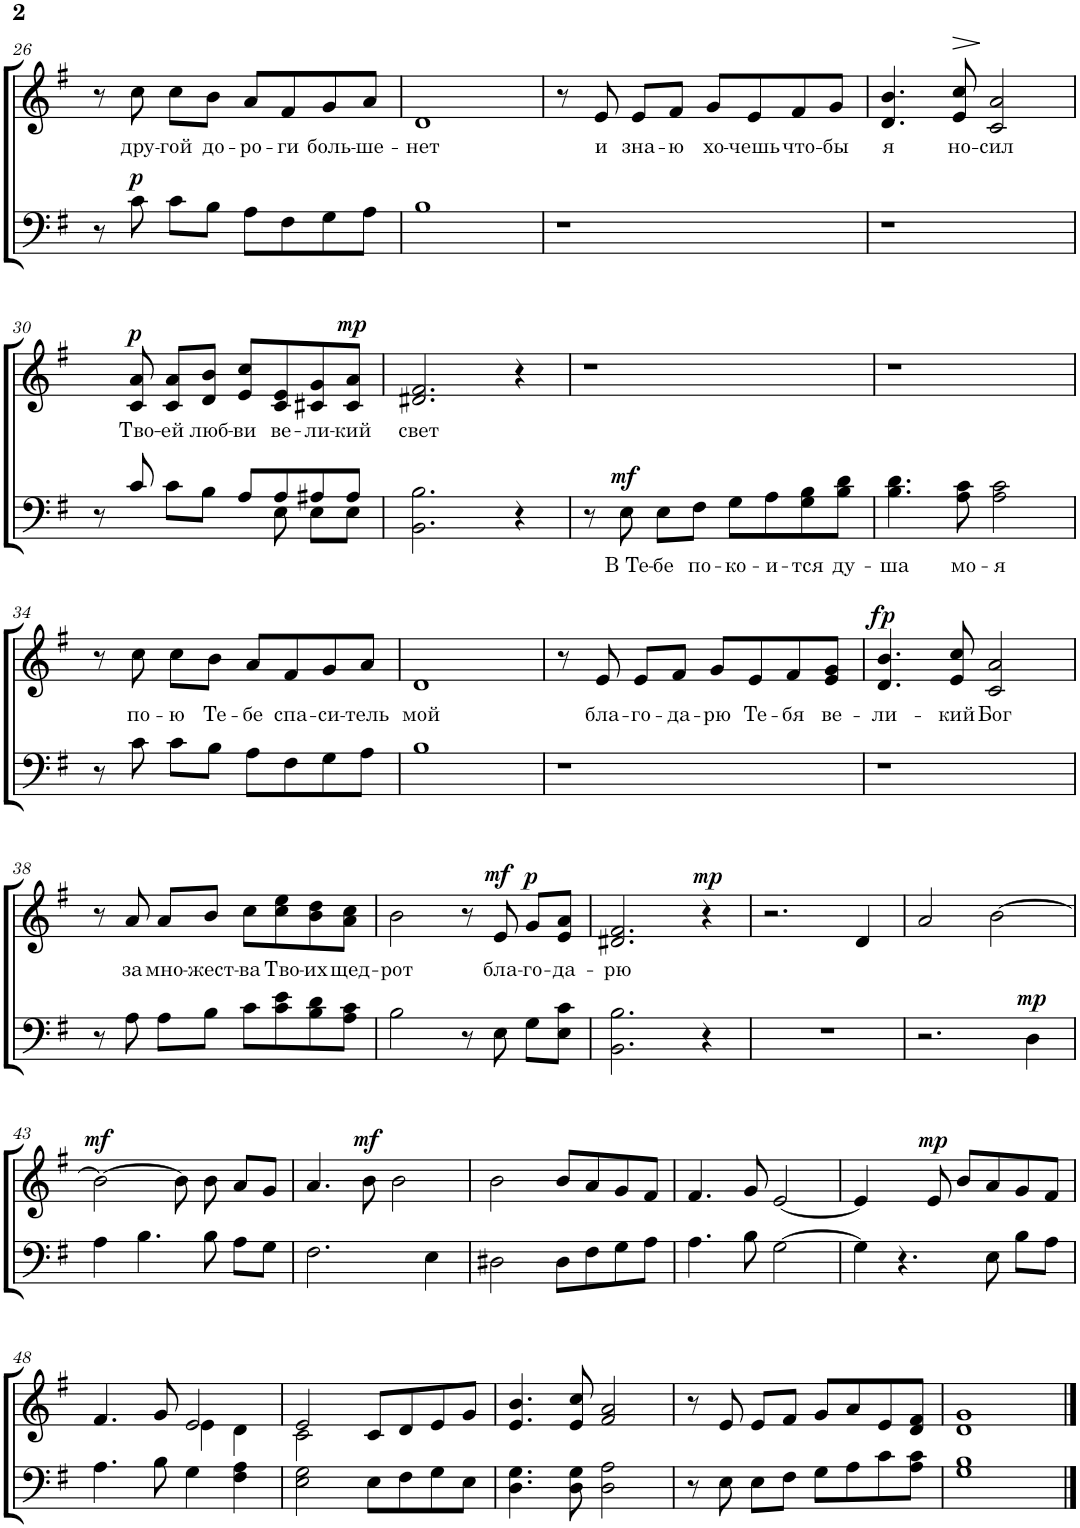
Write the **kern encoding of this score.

**kern	**text	**dynam	**kern	**text	**dynam
*part2	*part2	*part2	*part1	*part1	*part1
*staff2	*staff2	*staff2	*staff1	*staff1	*staff1
*I"Мужчины	*	*	*I"Женщины	*	*
!!LO:PB:g=z
*clefF4	*	*	*clefG2	*	*
*k[f#]	*	*	*k[f#]	*	*
*M4/4	*	*	*M4/4	*	*
=26	=26	=26	=26	=26	=26
8r	.	.	8r	.	.
!	!	!LO:DY:a	!	!LO:LY:b	!
8c\	.	p	8cc\	дру-	.
!	!	!	!	!LO:LY:b	!
8c\L	.	.	8cc\L	-гой	.
!	!	!	!	!LO:LY:b	!
8B\J	.	.	8b\J	до-	.
!	!	!	!	!LO:LY:b	!
8A\L	.	.	8a/L	-ро-	.
!	!	!	!	!LO:LY:b	!
8F#\	.	.	8f#/	-ги	.
!	!	!	!	!LO:LY:b	!
8G\	.	.	8g/	боль-	.
!	!	!	!	!LO:LY:b	!
8A\J	.	.	8a/J	-ше-	.
=27	=27	=27	=27	=27	=27
!	!	!	!	!LO:LY:b	!
1B	.	.	1d	-нет	.
=28	=28	=28	=28	=28	=28
1r	.	.	8r	.	.
!	!	!	!	!LO:LY:b	!
.	.	.	8e/	и	.
!	!	!	!	!LO:LY:b	!
.	.	.	8e/L	зна-	.
!	!	!	!	!LO:LY:b	!
.	.	.	8f#/J	-ю	.
!	!	!	!	!LO:LY:b	!
.	.	.	8g/L	хо-	.
!	!	!	!	!LO:LY:b	!
.	.	.	8e/	-чешь	.
!	!	!	!	!LO:LY:b	!
.	.	.	8f#/	что-	.
!	!	!	!	!LO:LY:b	!
.	.	.	8g/J	-бы	.
=29	=29	=29	=29	=29	=29
!	!	!	!	!LO:LY:b	!
1r	.	.	4.d/ 4.b/	я	.
!	!	!	!	!LO:LY:b	!LO:HP:b
.	.	.	8e/ 8cc/	но-	>
!	!	!	!	!LO:LY:b	!
.	.	.	2c/ 2a/	-сил	]
!!LO:LB:g=z
=30	=30	=30	=30	=30	=30
*^	*	*	*	*	*
8r	8ryy	.	.	8ryy	.	.
!	!	!	!	!	!LO:LY:b	!LO:DY:a
*v	*v	*	*	*	*	*
8c/	.	.	8c/ 8a/	Тво-	p
!	!	!	!	!LO:LY:b	!
8c\L	.	.	8c/ 8a/L	-ей	.
!	!	!	!	!LO:LY:b	!
8B\J	.	.	8d/ 8b/J	люб-	.
!	!	!	!	!LO:LY:b	!
8A/L	.	.	8e/ 8cc/L	-ви	.
*^	*	*	*	*	*
!	!	!	!	!	!LO:LY:b	!
8A/	8E\	.	.	8c/ 8e/	ве-	.
!	!	!	!	!	!LO:LY:b	!
8A#X/	8E\L	.	.	8c#X/ 8g/	-ли-	.
!	!	!	!	!	!LO:LY:b	!LO:DY:a
8A#/J	8E\J	.	.	8c#/ 8a/J	-кий	mp
=31	=31	=31	=31	=31	=31	=31
!	!	!	!	!	!LO:LY:b	!
*v	*v	*	*	*	*	*
2.BB\ 2.B\	.	.	2.d#X/ 2.f#/	свет	.
4r	.	.	4r	.	.
=32	=32	=32	=32	=32	=32
8r	.	.	1r	.	.
!	!LO:LY:b	!LO:DY:a	!	!	!
8E\	В Те-	mf	.	.	.
!	!LO:LY:b	!	!	!	!
8E\L	-бе	.	.	.	.
!	!LO:LY:b	!	!	!	!
8F#\J	по-	.	.	.	.
!	!LO:LY:b	!	!	!	!
8G\L	-ко-	.	.	.	.
!	!LO:LY:b	!	!	!	!
8A\	-и-	.	.	.	.
!	!LO:LY:b	!	!	!	!
8G\ 8B\	-тся	.	.	.	.
!	!LO:LY:b	!	!	!	!
8B\ 8d\J	ду-	.	.	.	.
=33	=33	=33	=33	=33	=33
!	!LO:LY:b	!	!	!	!
4.B\ 4.d\	-ша	.	1r	.	.
!	!LO:LY:b	!	!	!	!
8A\ 8c\	мо-	.	.	.	.
!	!LO:LY:b	!	!	!	!
2A\ 2c\	-я	.	.	.	.
!!LO:LB:g=z
=34	=34	=34	=34	=34	=34
8r	.	.	8r	.	.
!	!	!	!	!LO:LY:b	!
8c\	.	.	8cc\	по-	.
!	!	!	!	!LO:LY:b	!
8c\L	.	.	8cc\L	-ю	.
!	!	!	!	!LO:LY:b	!
8B\J	.	.	8b\J	Те-	.
!	!	!	!	!LO:LY:b	!
8A\L	.	.	8a/L	-бе	.
!	!	!	!	!LO:LY:b	!
8F#\	.	.	8f#/	спа-	.
!	!	!	!	!LO:LY:b	!
8G\	.	.	8g/	-си-	.
!	!	!	!	!LO:LY:b	!
8A\J	.	.	8a/J	-тель	.
=35	=35	=35	=35	=35	=35
!	!	!	!	!LO:LY:b	!
1B	.	.	1d	мой	.
=36	=36	=36	=36	=36	=36
1r	.	.	8r	.	.
!	!	!	!	!LO:LY:b	!
.	.	.	8e/	бла-	.
!	!	!	!	!LO:LY:b	!
.	.	.	8e/L	-го-	.
!	!	!	!	!LO:LY:b	!
.	.	.	8f#/J	-да-	.
!	!	!	!	!LO:LY:b	!
.	.	.	8g/L	-рю	.
!	!	!	!	!LO:LY:b	!
.	.	.	8e/	Те-	.
!	!	!	!	!LO:LY:b	!
.	.	.	8f#/	-бя	.
!	!	!	!	!LO:LY:b	!
.	.	.	8e/ 8g/J	ве-	.
=37	=37	=37	=37	=37	=37
!	!	!	!	!LO:LY:b	!LO:DY:a
1r	.	.	4.d/ 4.b/	-ли-	fp
!	!	!	!	!LO:LY:b	!
.	.	.	8e/ 8cc/	-кий	.
!	!	!	!	!LO:LY:b	!
.	.	.	2c/ 2a/	Бог	.
!!LO:LB:g=z
=38	=38	=38	=38	=38	=38
8r	.	.	8r	.	.
!	!	!	!	!LO:LY:b	!
8A\	.	.	8a/	за	.
!	!	!	!	!LO:LY:b	!
8A\L	.	.	8a/L	мно-	.
!	!	!	!	!LO:LY:b	!
8B\J	.	.	8b/J	-жест-	.
!	!	!	!	!LO:LY:b	!
8c\L	.	.	8cc\L	-ва	.
!	!	!	!	!LO:LY:b	!
8c\ 8e\	.	.	8cc\ 8ee\	Тво-	.
!	!	!	!	!LO:LY:b	!
8B\ 8d\	.	.	8b\ 8dd\	-их	.
!	!	!	!	!LO:LY:b	!
8A\ 8c\J	.	.	8a\ 8cc\J	щед-	.
=39	=39	=39	=39	=39	=39
!	!	!	!	!LO:LY:b	!
2B\	.	.	2b\	-рот	.
8r	.	.	8r	.	.
!	!	!	!	!LO:LY:b	!LO:DY:a
8E\	.	.	8e/	бла-	mf
!	!	!	!	!LO:LY:b	!LO:DY:a
8G\L	.	.	8g/L	-го-	p
!	!	!	!	!LO:LY:b	!
8E\ 8c\J	.	.	8e/ 8a/J	-да-	.
=40	=40	=40	=40	=40	=40
!	!	!	!	!LO:LY:b	!
2.BB\ 2.B\	.	.	2.d#X/ 2.f#/	-рю	.
!	!	!	!	!	!LO:DY:a
4r	.	.	4r	.	mp
=41	=41	=41	=41	=41	=41
1r	.	.	2.r	.	.
.	.	.	4d/	.	.
=42	=42	=42	=42	=42	=42
2.r	.	.	2a/	.	.
.	.	.	[2b\	.	.
!	!	!LO:DY:a	!	!	!
4D\	.	mp	.	.	.
!!LO:LB:g=z
=43	=43	=43	=43	=43	=43
!	!	!	!	!	!LO:DY:a
4A\	.	.	2b\_	.	mf
4.B\	.	.	.	.	.
.	.	.	8b\]	.	.
8B\	.	.	8b\	.	.
8A\L	.	.	8a/L	.	.
8G\J	.	.	8g/J	.	.
=44	=44	=44	=44	=44	=44
2.F#\	.	.	4.a/	.	.
!	!	!	!	!	!LO:DY:a
.	.	.	8b\	.	mf
.	.	.	2b\	.	.
4E\	.	.	.	.	.
=45	=45	=45	=45	=45	=45
2D#X\	.	.	2b\	.	.
8D#\L	.	.	8b/L	.	.
8F#\	.	.	8a/	.	.
8G\	.	.	8g/	.	.
8A\J	.	.	8f#/J	.	.
=46	=46	=46	=46	=46	=46
4.A\	.	.	4.f#/	.	.
8B\	.	.	8g/	.	.
[2G\	.	.	[2e/	.	.
=47	=47	=47	=47	=47	=47
4G\]	.	.	4e/]	.	.
4.r	.	.	8ryy	.	.
!	!	!	!	!	!LO:DY:a
.	.	.	8e/	.	mp
.	.	.	8b/L	.	.
8E\	.	.	8a/	.	.
8B\L	.	.	8g/	.	.
8A\J	.	.	8f#/J	.	.
!!LO:LB:g=z
=48	=48	=48	=48	=48	=48
*	*	*	*^	*	*
4.A\	.	.	4.f#/	2ryy	.	.
8B\	.	.	8g/	.	.	.
4G\	.	.	2e/	4e\	.	.
4F#\ 4A\	.	.	.	4d\	.	.
=49	=49	=49	=49	=49	=49	=49
2E\ 2G\	.	.	2e/	2c\	.	.
8E\L	.	.	8c/L	2ryy	.	.
8F#\	.	.	8d/	.	.	.
8G\	.	.	8e/	.	.	.
8E\J	.	.	8g/J	.	.	.
*	*	*	*v	*v	*	*
=50	=50	=50	=50	=50	=50
4.D\ 4.G\	.	.	4.e/ 4.b/	.	.
8D\ 8G\	.	.	8e/ 8cc/	.	.
2D\ 2A\	.	.	2f#/ 2a/	.	.
=51	=51	=51	=51	=51	=51
8r	.	.	8r	.	.
8E\	.	.	8e/	.	.
8E\L	.	.	8e/L	.	.
8F#\J	.	.	8f#/J	.	.
8G\L	.	.	8g/L	.	.
8A\	.	.	8a/	.	.
8c\	.	.	8e/	.	.
8A\ 8c\J	.	.	8d/ 8f#/J	.	.
=52	=52	=52	=52	=52	=52
*	*	*	*^	*	*
1G 1B	.	.	1g	1d	.	.
*	*	*	*v	*v	*	*
==	==	==	==	==	==
*-	*-	*-	*-	*-	*-
